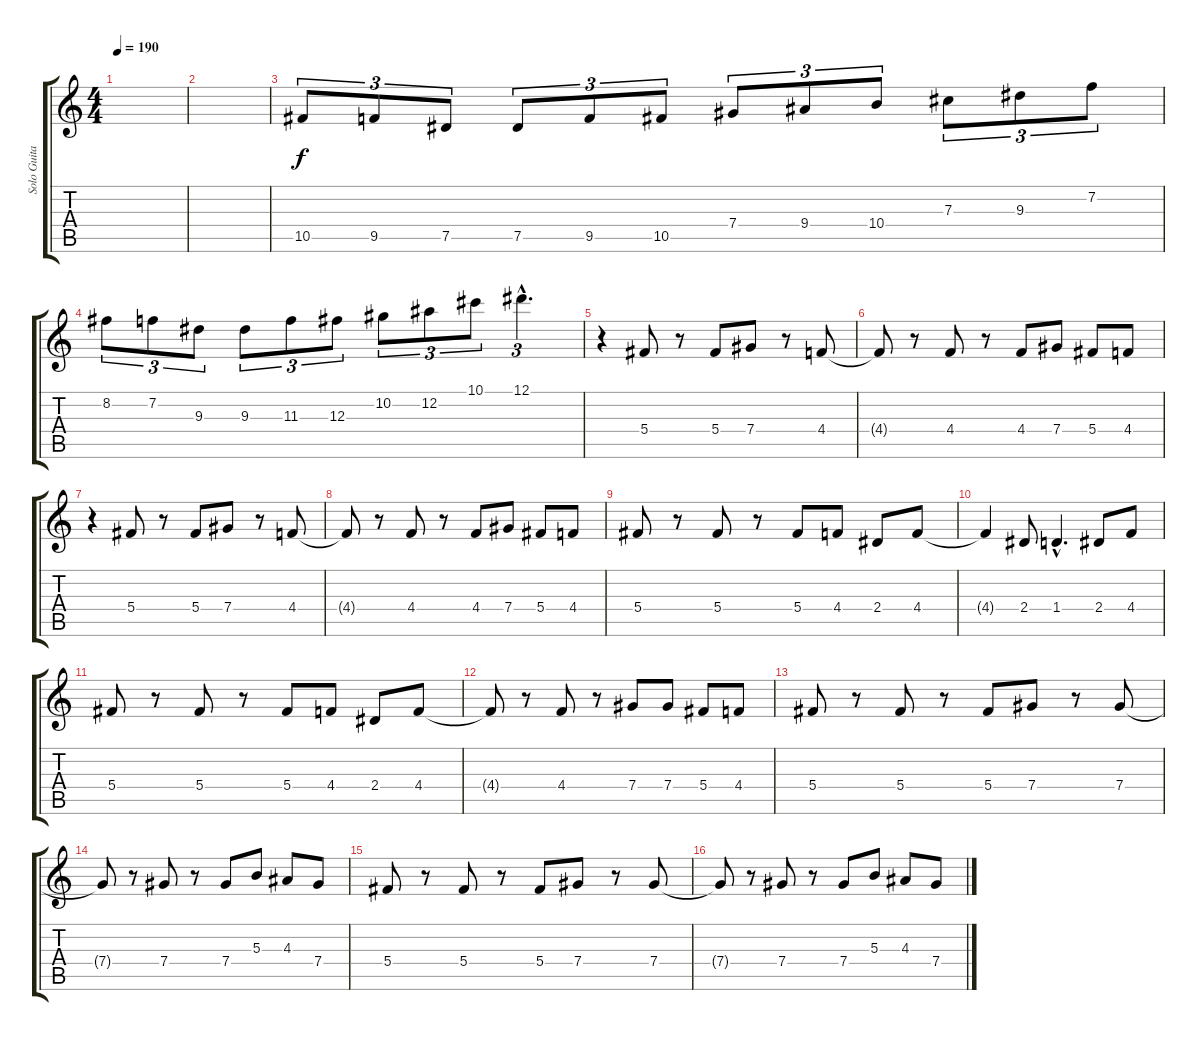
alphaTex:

\track ("Solo Guitar" "Solo Guita") {instrument distortionguitar}
\staff {score tabs}
\tuning (Eb4 Bb3 Gb3 Db3 Ab2 Eb2) {hide}
\ts (4 4)
\tempo 190
\clef g2
\ks c
|
|
10.5.8{tu (3 2)} 9.5.8{tu (3 2)} 7.5.8{tu (3 2)} 7.5.8{tu (3 2)} 9.5.8{tu (3 2)} 10.5.8{tu (3 2)} 7.4.8{tu (3 2)} 9.4.8{tu (3 2)} 10.4.8{tu (3 2)} 7.3.8{tu (3 2)} 9.3.8{tu (3 2)} 7.2.8{tu (3 2)} |
8.2.8{tu (3 2)} 7.2.8{tu (3 2)} 9.3.8{tu (3 2)} 9.3.8{tu (3 2)} 11.3.8{tu (3 2)} 12.3.8{tu (3 2)} 10.2.8{tu (3 2)} 12.2.8{tu (3 2)} 10.1.8{tu (3 2)} 12.1{hac}.4{d tu (3 2)} |
r.4 5.4.8 r.8 5.4.8 7.4.8 r.8 4.4.8 |
4.4{t}.8 r.8 4.4.8 r.8 4.4.8 7.4.8 5.4.8 4.4.8 |
r.4 5.4.8 r.8 5.4.8 7.4.8 r.8 4.4.8 |
4.4{t}.8 r.8 4.4.8 r.8 4.4.8 7.4.8 5.4.8 4.4.8 |
5.4.8 r.8 5.4.8 r.8 5.4.8 4.4.8 2.4.8 4.4.8 |
4.4{t}.4 2.4.8 1.4{hac}.4{d} 2.4.8 4.4.8 |
5.4.8 r.8 5.4.8 r.8 5.4.8 4.4.8 2.4.8 4.4.8 |
4.4{t}.8 r.8 4.4.8 r.8 7.4.8 7.4.8 5.4.8 4.4.8 |
5.4.8 r.8 5.4.8 r.8 5.4.8 7.4.8 r.8 7.4.8 |
7.4{t}.8 r.8 7.4.8 r.8 7.4.8 5.3.8 4.3.8 7.4.8 |
5.4.8 r.8 5.4.8 r.8 5.4.8 7.4.8 r.8 7.4.8 |
7.4{t}.8 r.8 7.4.8 r.8 7.4.8 5.3.8 4.3.8 7.4.8
